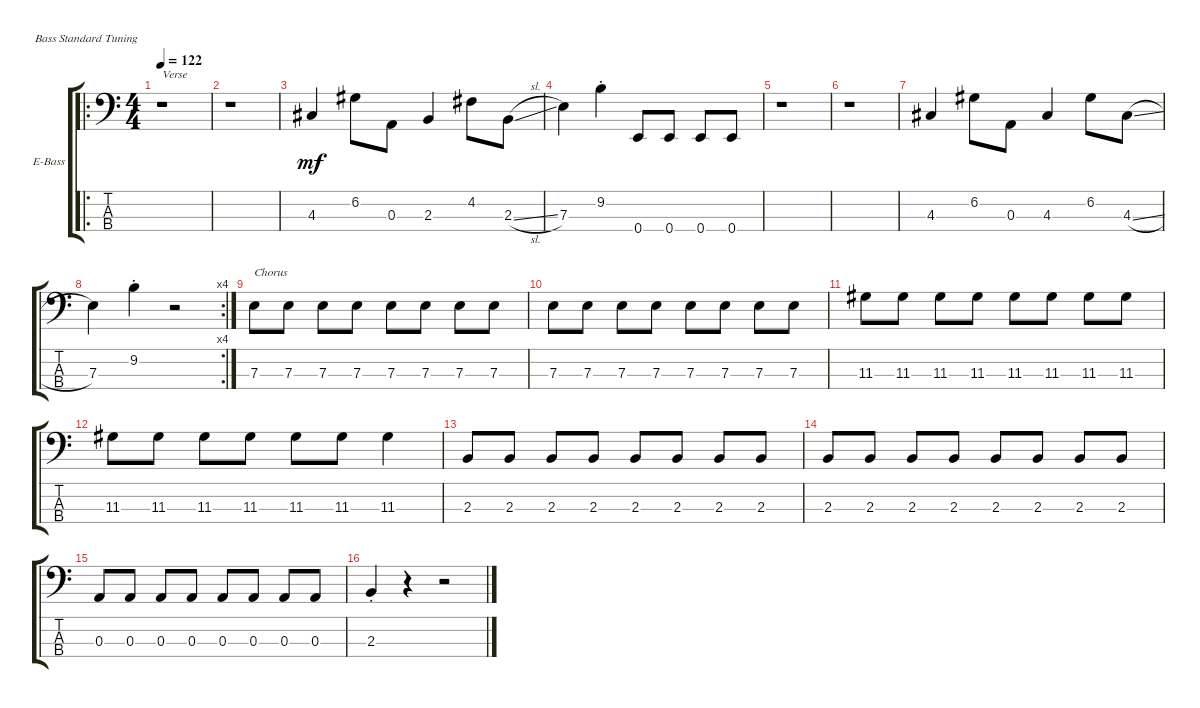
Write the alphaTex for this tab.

\defaultSystemsLayout 4
\bracketExtendMode groupsimilarinstruments
\firstSystemTrackNameOrientation horizontal
\otherSystemsTrackNameOrientation horizontal
\track ("Electric Bass" "E-Bass") {instrument electricbassfinger}
\staff {score tabs}
\tuning (G2 D2 A1 E1)
\ro
\ts (4 4)
\tempo 122
\clef f4
\ks c
r.1{txt "Verse" dy mf instrument electricbassfinger} |
r.1 |
4.3.4 6.2.8 0.3.8 2.3.4 4.2.8 2.3{sl}.8 |
7.3.4 9.2{st}.4 0.4.8 0.4.8 0.4.8 0.4.8 |
r.1 |
r.1 |
4.3.4 6.2.8 0.3.8 4.3.4 6.2.8 4.3{sl}.8 |
\rc 4
7.3.4 9.2{st}.4 r.2 |
7.3.8{txt "Chorus"} 7.3.8 7.3.8 7.3.8 7.3.8 7.3.8 7.3.8 7.3.8 |
7.3.8 7.3.8 7.3.8 7.3.8 7.3.8 7.3.8 7.3.8 7.3.8 |
11.3.8 11.3.8 11.3.8 11.3.8 11.3.8 11.3.8 11.3.8 11.3.8 |
11.3.8 11.3.8 11.3.8 11.3.8 11.3.8 11.3.8 11.3.4 |
2.3.8 2.3.8 2.3.8 2.3.8 2.3.8 2.3.8 2.3.8 2.3.8 |
2.3.8 2.3.8 2.3.8 2.3.8 2.3.8 2.3.8 2.3.8 2.3.8 |
0.3.8 0.3.8 0.3.8 0.3.8 0.3.8 0.3.8 0.3.8 0.3.8 |
2.3{st}.4 r.4 r.2
